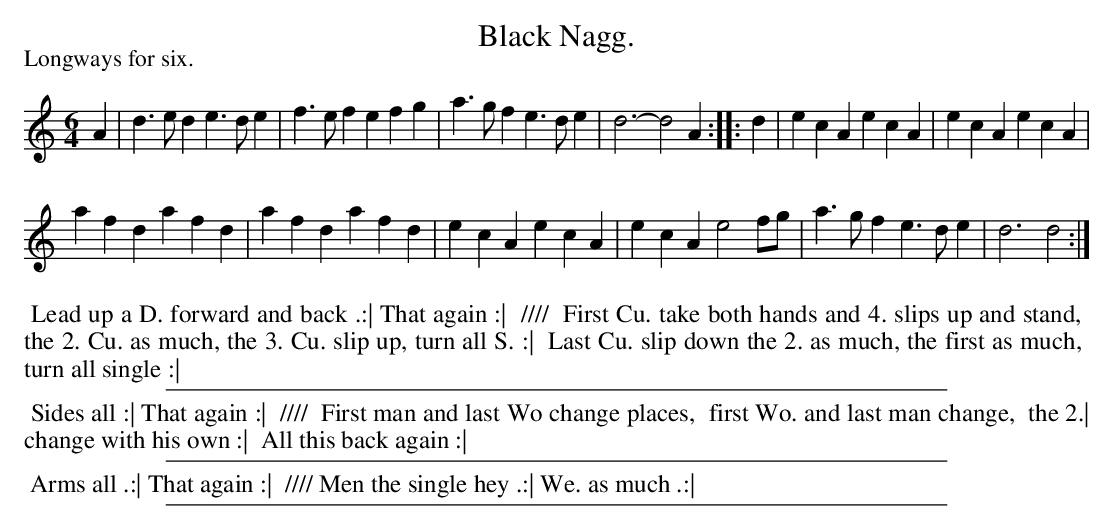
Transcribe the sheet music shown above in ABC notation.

X:1
T: Black Nagg.
P: Longways for six.
L: 1/4
M: 6/4	% C3
K: Ddor
A |\
d>ed e>de | f>ef efg |\
a>gf e>de | d3- d2A ::\
d |\
ecA ecA | ecA ecA |
afd afd | afd afd |\
ecA ecA | ecA e2 f/2g/2 |\
a>gf e>de | d3 d2 :|
%%begintext align
%% Lead up a D. forward and back .:| That again :|
%% ////
%% First Cu. take both hands and 4. slips up and stand,
%% the 2. Cu. as much, the 3. Cu. slip up, turn all S. :|
%% Last Cu. slip down the 2. as much, the first as much,
%% turn all single :|
%%endtext
%%sep 2 2 500
%%begintext align
%% Sides all :| That again :|
%% ////
%% First man and last Wo change places,
%% first Wo. and last man change,
%% the 2.| change with his own :|
%% All this back again :|
%%endtext
%%sep 2 2 500
%%begintext align
%% Arms all .:| That again :|
%% ////
Men the single hey .:| We. as much .:|
